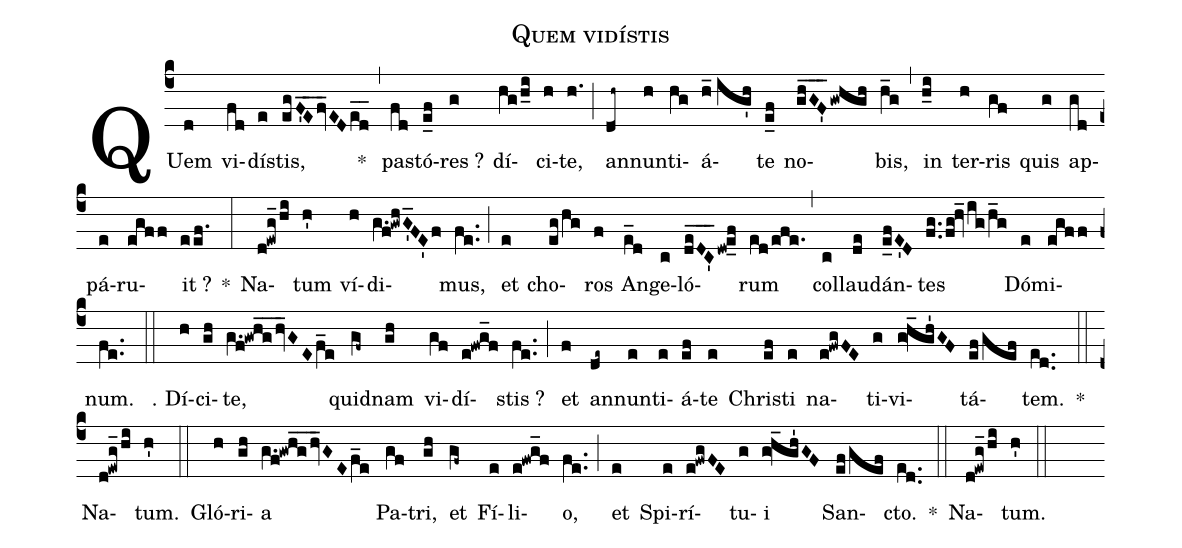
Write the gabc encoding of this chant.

name:Quem vidístis;
%%
(c4) QU{e}m(d) vi(fd)dís(e)tis,(eg/F'E__fv_ED/ed__) *(,)
pa(fd)stó(e_f)res ?(g) dí(hg/h_i)ci(h)te,(h.) (;)
an(dh~)nun(h)ti(hg)á(h_//ig'h)te(e_f) no(ghGF'___gwhgh)bis,(h_g) (,)
in(h_i) ter(h)ris(gf) quis(g) ap(gd)pá(e)ru(egff)it ?(eef.) *(:)
Na(d!ewg_/hi)tum(h') ví(h)di(g.f!gwhG'_FE'f)mus,(fe..) (;)
et(e) cho(eg/hg)ros(f) An(e_d)ge(c)ló(deDC'___dw!e_f)rum(ed/efe.) (,)
col(c)lau(de)dán(e_fE'D)tes(fg../fg!hv_/ig/h_g) Dó(e)mi(egff)num.(fe..) (::)

℣. Dí(h)ci(gh)te,(g.f!gwh_g_/hv_GEf_e) quid(gf~)nam(gh) vi(gf)dí(e!fwg_f)stis ?(fe..) (;)
et(f) an(de~)nun(e)ti(e)á(ef)te(e) Chri(ef)sti(e) na(e!fwgFE)ti(g)vi(g!h_gh'GF)tá(ef/gef)tem.(ed..) *(::)
Na(d!ewg_/hi)tum.(h') (::)

Gló(h)ri(gh)a(g.f!gwh_g_/hv_GEf_e) Pa(gf)tri,(gh) et(gf~) Fí(e)li(e!fwg_f)o,(fe..) (;)
et(e) Spi(e)rí(e!fwgFE)tu(g)i(g!h_gh'GF) San-(ef/gef)cto.(ed..) *(::)
Na(d!ewg_/hi)tum.(h') (::)
